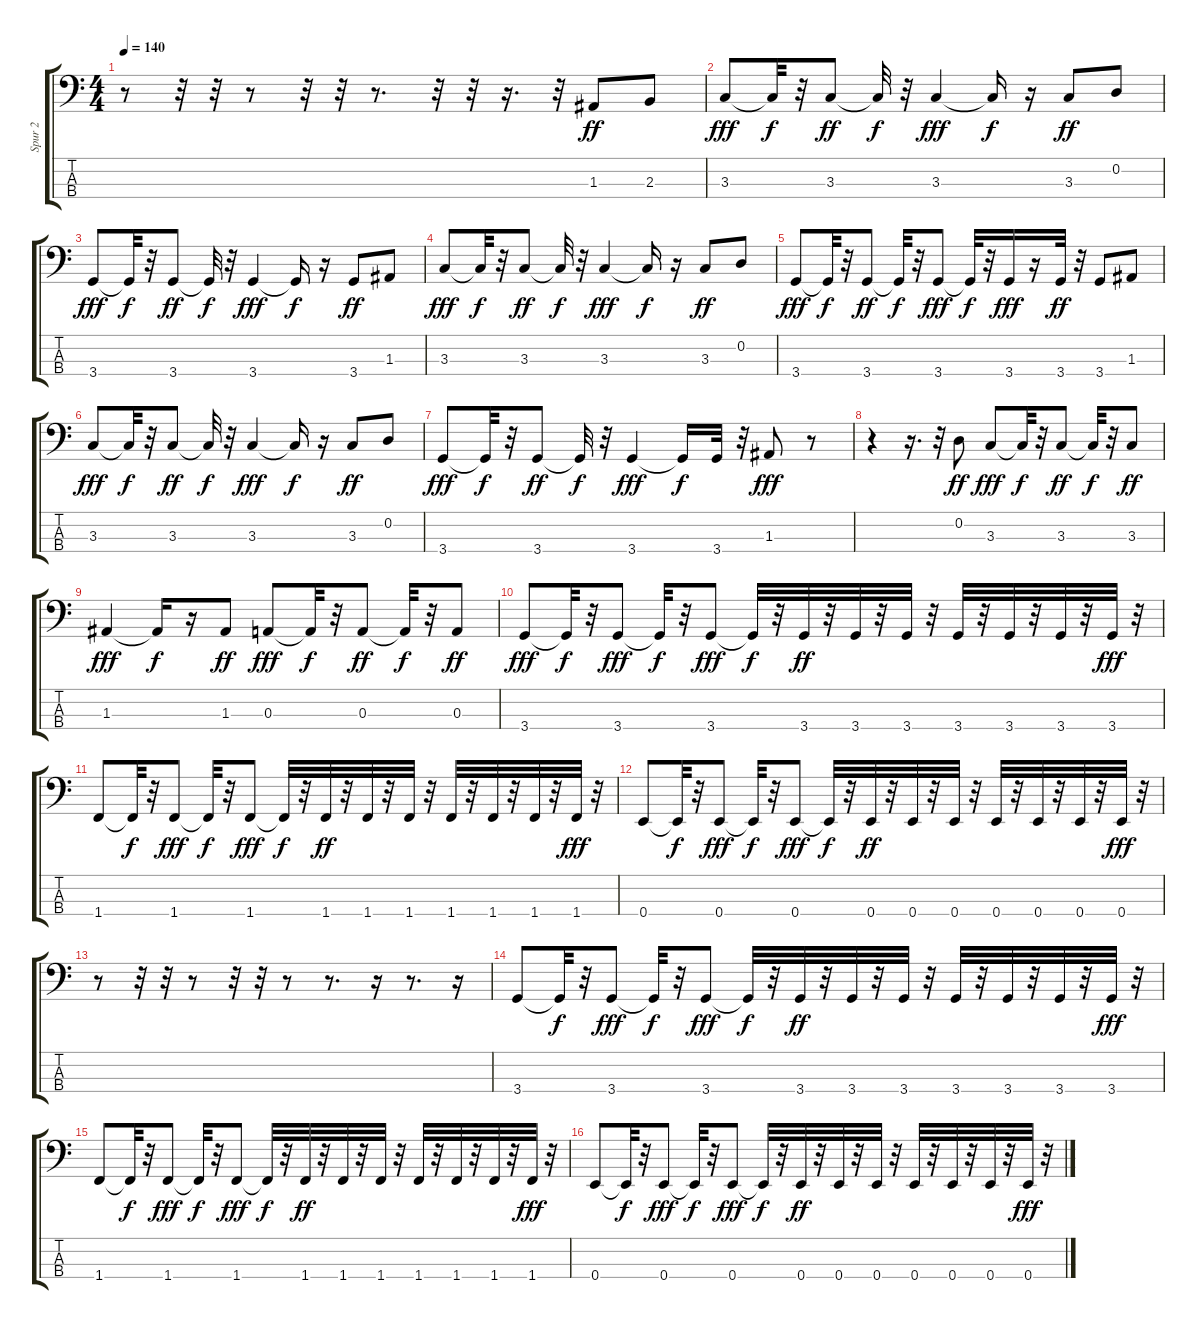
\track ("Spur 2" "Spur 2") {instrument electricbassfinger}
\staff {score tabs}
\tuning (G2 D2 A1 E1) {hide}
\ts (4 4)
\tempo 140
\clef f4
\ks c
r.8{dy ff} r.32 r.32 r.8 r.32 r.32 r.8{d} r.32 r.32 r.16{d} r.32 1.3.8 2.3.8 |
3.3.8{dy fff} 3.3{t}.32{dy f} r.32 3.3.8{dy ff} 3.3{t}.32{dy f} r.32 3.3.4{dy fff} 3.3{t}.16{dy f} r.16 3.3.8{dy ff} 0.2.8 |
3.4.8{dy fff} 3.4{t}.32{dy f} r.32 3.4.8{dy ff} 3.4{t}.32{dy f} r.32 3.4.4{dy fff} 3.4{t}.16{dy f} r.16 3.4.8{dy ff} 1.3.8 |
3.3.8{dy fff} 3.3{t}.32{dy f} r.32 3.3.8{dy ff} 3.3{t}.32{dy f} r.32 3.3.4{dy fff} 3.3{t}.16{dy f} r.16 3.3.8{dy ff} 0.2.8 |
3.4.8{dy fff} 3.4{t}.32{dy f} r.32 3.4.8{dy ff} 3.4{t}.32{dy f} r.32 3.4.8{dy fff} 3.4{t}.32{dy f} r.32 3.4.16{dy fff} r.16 3.4.32{dy ff} r.32 3.4.8 1.3.8 |
3.3.8{dy fff} 3.3{t}.32{dy f} r.32 3.3.8{dy ff} 3.3{t}.32{dy f} r.32 3.3.4{dy fff} 3.3{t}.16{dy f} r.16 3.3.8{dy ff} 0.2.8 |
3.4.8{dy fff} 3.4{t}.32{dy f} r.32 3.4.8{dy ff} 3.4{t}.32{dy f} r.32 3.4.4{dy fff} 3.4{t}.16{dy f} 3.4.32 r.32 1.3.8{dy fff} r.8 |
r.4 r.16{d} r.32 0.2.8{dy ff} 3.3.8{dy fff} 3.3{t}.32{dy f} r.32 3.3.8{dy ff} 3.3{t}.32{dy f} r.32 3.3.8{dy ff} |
1.3.4{dy fff} 1.3{t}.16{dy f} r.16 1.3.8{dy ff} 0.3.8{dy fff} 0.3{t}.32{dy f} r.32 0.3.8{dy ff} 0.3{t}.32{dy f} r.32 0.3.8{dy ff} |
3.4.8{dy fff} 3.4{t}.32{dy f} r.32 3.4.8{dy fff} 3.4{t}.32{dy f} r.32 3.4.8{dy fff} 3.4{t}.32{dy f} r.32 3.4.32{dy ff} r.32 3.4.32 r.32 3.4.32 r.32 3.4.32 r.32 3.4.32 r.32 3.4.32 r.32 3.4.32{dy fff} r.32 |
1.4.8 1.4{t}.32{dy f} r.32 1.4.8{dy fff} 1.4{t}.32{dy f} r.32 1.4.8{dy fff} 1.4{t}.32{dy f} r.32 1.4.32{dy ff} r.32 1.4.32 r.32 1.4.32 r.32 1.4.32 r.32 1.4.32 r.32 1.4.32 r.32 1.4.32{dy fff} r.32 |
0.4.8 0.4{t}.32{dy f} r.32 0.4.8{dy fff} 0.4{t}.32{dy f} r.32 0.4.8{dy fff} 0.4{t}.32{dy f} r.32 0.4.32{dy ff} r.32 0.4.32 r.32 0.4.32 r.32 0.4.32 r.32 0.4.32 r.32 0.4.32 r.32 0.4.32{dy fff} r.32 |
r.8 r.32 r.32 r.8 r.32 r.32 r.8 r.8{d} r.16 r.8{d} r.16 |
3.4.8 3.4{t}.32{dy f} r.32 3.4.8{dy fff} 3.4{t}.32{dy f} r.32 3.4.8{dy fff} 3.4{t}.32{dy f} r.32 3.4.32{dy ff} r.32 3.4.32 r.32 3.4.32 r.32 3.4.32 r.32 3.4.32 r.32 3.4.32 r.32 3.4.32{dy fff} r.32 |
1.4.8 1.4{t}.32{dy f} r.32 1.4.8{dy fff} 1.4{t}.32{dy f} r.32 1.4.8{dy fff} 1.4{t}.32{dy f} r.32 1.4.32{dy ff} r.32 1.4.32 r.32 1.4.32 r.32 1.4.32 r.32 1.4.32 r.32 1.4.32 r.32 1.4.32{dy fff} r.32 |
0.4.8 0.4{t}.32{dy f} r.32 0.4.8{dy fff} 0.4{t}.32{dy f} r.32 0.4.8{dy fff} 0.4{t}.32{dy f} r.32 0.4.32{dy ff} r.32 0.4.32 r.32 0.4.32 r.32 0.4.32 r.32 0.4.32 r.32 0.4.32 r.32 0.4.32{dy fff} r.32
